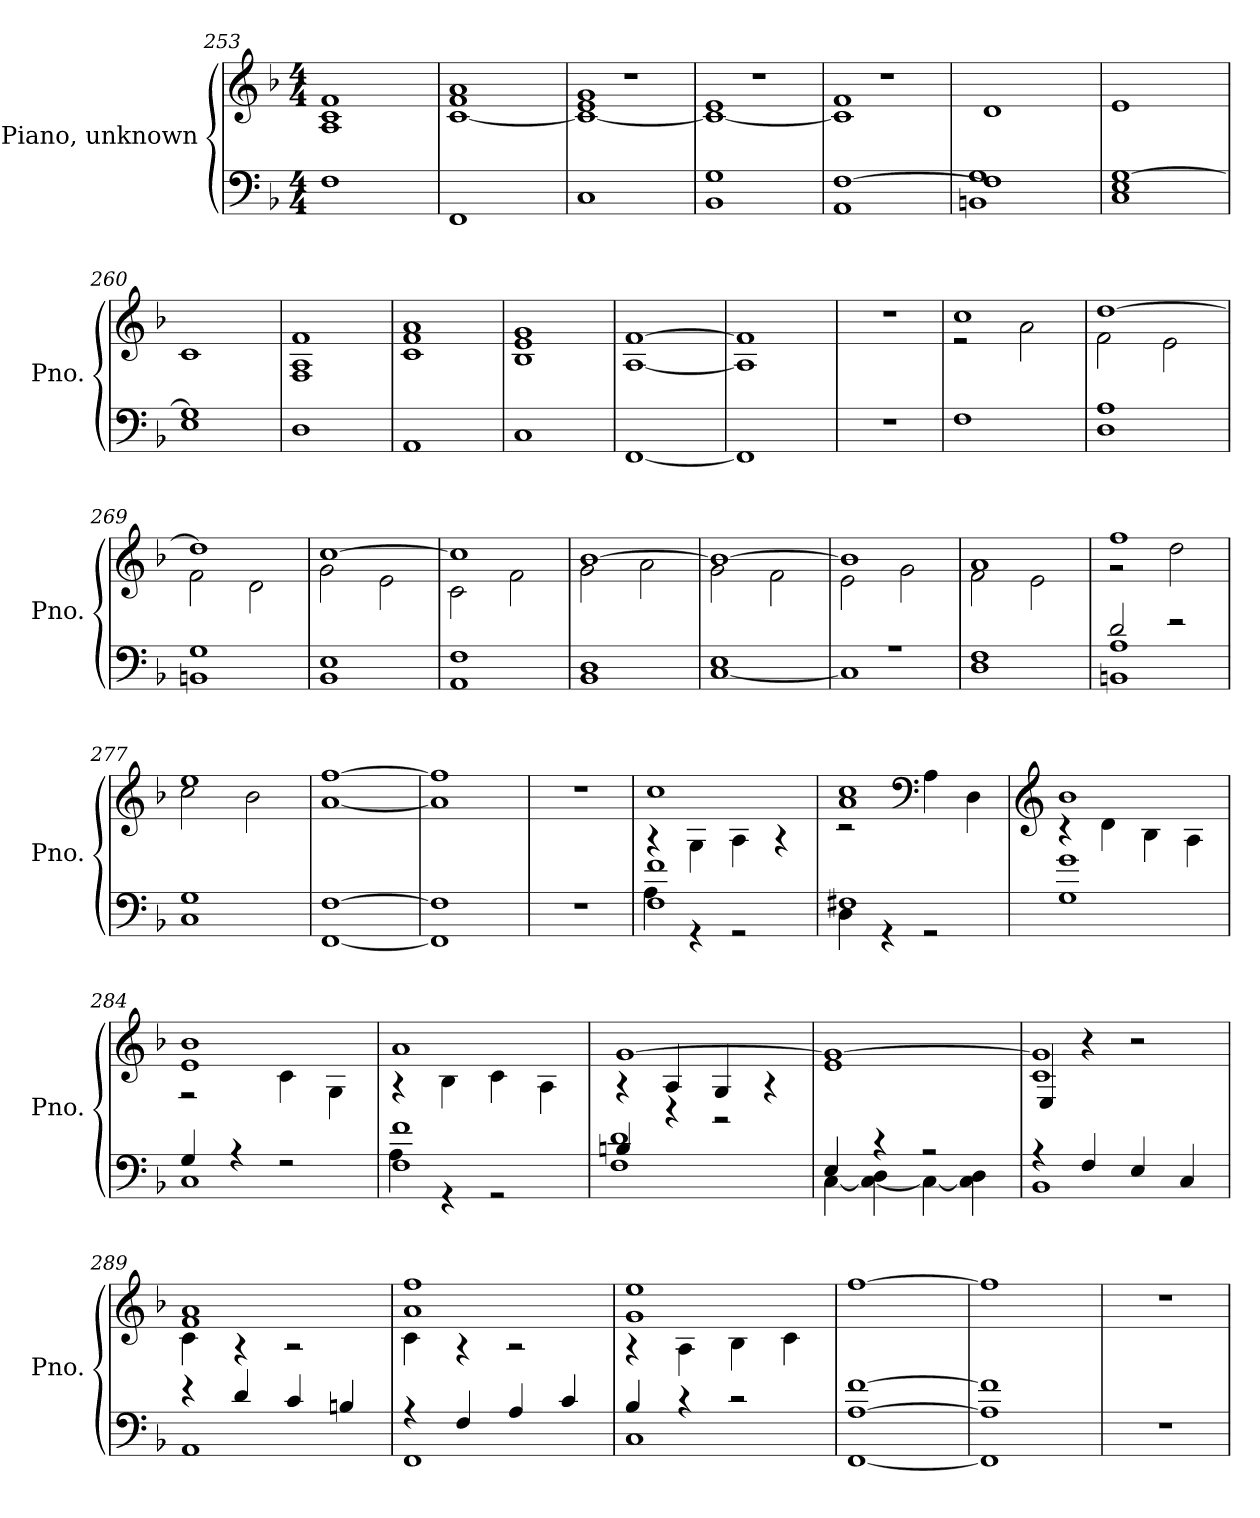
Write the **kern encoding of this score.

**kern	**kern
*part1	*part1
*staff2	*staff1
*I"Piano, unknown	*
*I'Pno.	*
*clefF4	*clefG2
*k[b-]	*k[b-]
*M4/4	*M4/4
=253	=253
1F	1A 1c 1f
=254	=254
*	*^
1FF	1f 1a	[1c
=255	=255	=255
1C	1r	1c_ 1e 1g
=256	=256	=256
1BB- 1G	1r	1c_ 1e
=257	=257	=257
*^	*	*
[1F	1AA	1r	1c] 1f
*	*	*v	*v
=258	=258	=258
1F]	1BBn 1G	1d
=259	=259	=259
[1G	1C 1E	1e
!!LO:LB:g=z
=260	=260	=260
1G]	1E	1c
*v	*v	*
=261	=261
1D	1F 1A 1f
=262	=262
1AA	1c 1f 1a
=263	=263
1C	1B- 1e 1g
=264	=264
[1FF	[1A [1f
=265	=265
1FF]	1A] 1f]
=266	=266
1r	1r
=267	=267
*	*^
1F	1cc	2r
.	.	2a\
=268	=268	=268
1D 1A	[1dd	2f\
.	.	2e\
=269	=269	=269
1BBn 1G	1dd]	2f\
.	.	2d\
=270	=270	=270
1BB- 1E	[1cc	2g\
.	.	2e\
=271	=271	=271
1AA 1F	1cc]	2c\
.	.	2f\
=272	=272	=272
1BB- 1D	[1b-	2g\
.	.	2a\
=273	=273	=273
*^	*	*
1E	[1C	1b-_	2g\
.	.	.	2f\
!!LO:LB:g=z	!!
=274	=274	=274	=274
1r	1C]	1b-]	2e\
.	.	.	2g\
*v	*v	*	*
=275	=275	=275
1D 1F	1a	2f\
.	.	2e\
=276	=276	=276
*^	*	*
2d/	1BBn 1A	1ff	2r
2r	.	.	2dd\
*v	*v	*	*
=277	=277	=277
1C 1G	1ee	2cc\
.	.	2b-\
*	*v	*v
=278	=278
[1FF [1F	[1a [1ff
=279	=279
1FF] 1F]	1a] 1ff]
=280	=280
1r	1r
=281	=281
*^	*^
1F 1f	4A\	1cc	4r
.	4r	.	4G\
.	2r	.	4A\
.	.	.	4r
=282	=282	=282	=282
1F#X	4D\	1a 1cc	2r
.	4r	.	.
*	*	*clefF4	*
.	2r	.	4A\
.	.	.	4D\
*v	*v	*	*
=283	=283	=283
*	*clefG2	*
1G 1g	1b-	4r
.	.	4d\
.	.	4B-\
.	.	4A\
!!LO:LB:g=z	!!
=284	=284	=284
*^	*	*
4G/	1C	1e 1b-	2r
4r	.	.	.
2r	.	.	4c\
.	.	.	4G\
=285	=285	=285	=285
1F 1f	4A\	1a	4r
.	4r	.	4B-\
.	2r	.	4c\
.	.	.	4A\
=286	=286	=286	=286
4Bn/	1F 1d	[1g	4r
4r	.	.	4A/
2r	.	.	4G/
.	.	.	4r
=287	=287	=287	=287
4E/	[4C\	1g_	1e
4r	4C\_ 4D\	.	.
2r	4C\_	.	.
.	4C\] 4D\	.	.
=288	=288	=288	=288
*	*	*	*^
4r	1BB-	1g]	1c	4E/
4F/	.	.	.	4r
4E/	.	.	.	2r
4C/	.	.	.	.
*	*	*	*v	*v
=289	=289	=289	=289
4r	1AA	1f 1a	4c\
4d/	.	.	4r
4c/	.	.	2r
4Bn/	.	.	.
=290	=290	=290	=290
4r	1FF	1a 1ff	4c\
4F/	.	.	4r
4A/	.	.	2r
4c/	.	.	.
!!LO:LB:g=z	!!
=291	=291	=291	=291
4B-/	1C	1g 1ee	4r
4r	.	.	4A\
2r	.	.	4B-\
.	.	.	4c\
*v	*v	*	*
*	*v	*v
=292	=292
[1FF [1A [1f	[1ff
=293	=293
1FF] 1A] 1f]	1ff]
=294	=294
1r	1r
=	=
*-	*-
